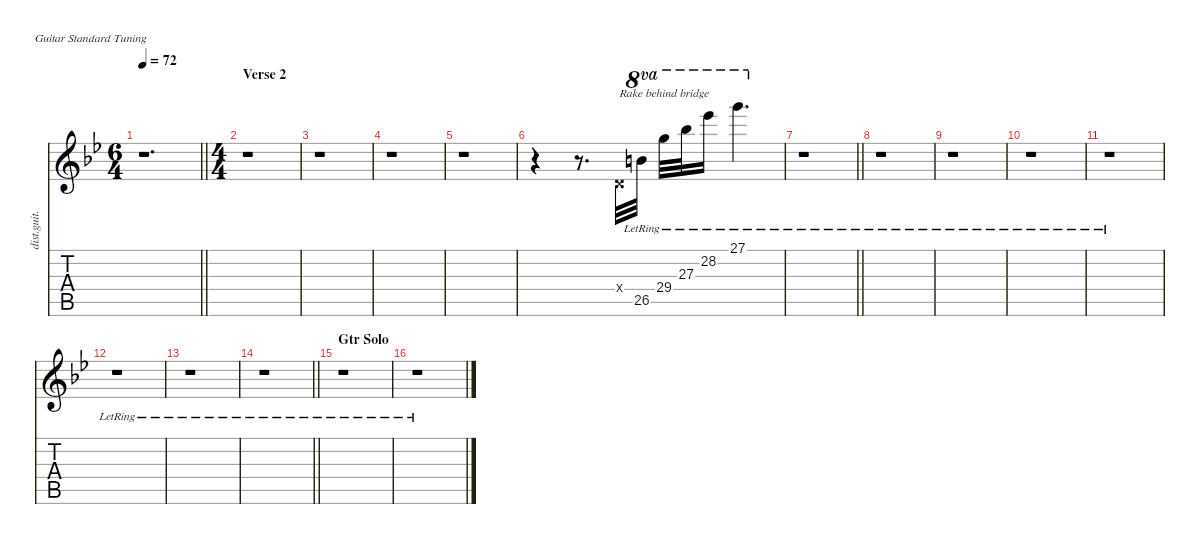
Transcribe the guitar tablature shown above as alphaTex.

\defaultSystemsLayout 4
\hideDynamics
\bracketExtendMode nobrackets
\otherSystemsTrackNameOrientation horizontal
\track ("Gtr Extras" "dist.guit.") {instrument distortionguitar}
\staff {score tabs}
\tuning (E4 B3 G3 D3 A2 E2)
\ts (6 4)
\beaming (8 6 6)
\tempo 72
\clef g2
\barLineRight lightlight
\ks bb
r.1{d dy pp beam Down} |
\ts (4 4)
\beaming (8 2 2 2 2)
\section ("" "Verse 2")
r.1{beam Down} |
r.1{beam Down} |
r.1{beam Down} |
r.1{beam Down} |
r.4{beam Down} r.8{d beam Down} 0.4{x acc forcenatural}.32{txt "Rake behind bridge" beam Up} 26.5{lr acc forcenatural}.32{ot 8va beam Up} 29.4{lr acc forcenatural}.32{ot 8va beam Down} 27.3{lr acc b}.32{ot 8va beam Down} 28.2{lr acc b}.16{ot 8va beam Down} 27.1{lr acc forcenatural}.4{d ot 8va beam Down} |
\barLineRight lightlight
r.1{beam Down} |
r.1{beam Down} |
r.1{beam Down} |
r.1{beam Down} |
r.1{beam Down} |
r.1{beam Down} |
r.1{beam Down} |
\barLineRight lightlight
r.1{beam Down} |
\section ("" "Gtr Solo")
r.1{beam Down} |
r.1{beam Down}
